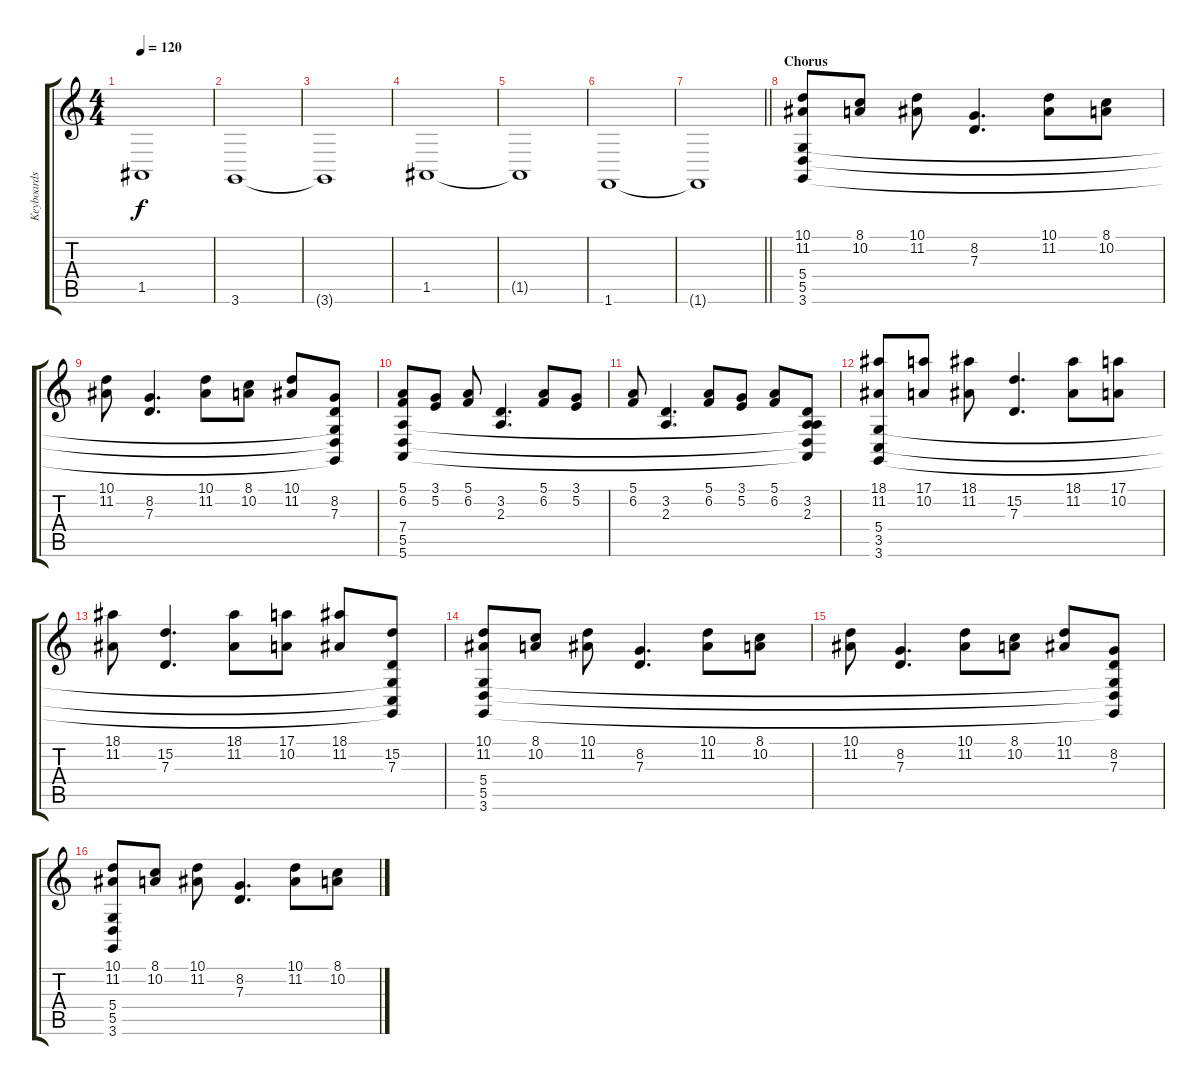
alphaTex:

\track ("Keyboards 2" "Keyboards ") {instrument stringensemble1}
\staff {score tabs}
\tuning (E4 B3 G3 D3 A2 E2) {hide}
\ts (4 4)
\tempo 120
\clef g2
\ks c
1.5{t}.1{dy f} |
3.6.1 |
3.6{t}.1 |
1.5.1 |
1.5{t}.1 |
1.6.1 |
\barLineRight lightlight
1.6{t}.1 |
\section ("" "Chorus")
(10.1 11.2 5.4 5.5 3.6).8 (8.1 10.2).8 (10.1 11.2).8 (8.2 7.3).4{d} (10.1 11.2).8 (8.1 10.2).8 |
(10.1 11.2).8 (8.2 7.3).4{d} (10.1 11.2).8 (8.1 10.2).8 (10.1 11.2).8 (8.2 7.3 5.4{t} 5.5{t} 3.6{t}).8 |
(5.1 6.2 7.4 5.5 5.6).8 (3.1 5.2).8 (5.1 6.2).8 (3.2 2.3).4{d} (5.1 6.2).8 (3.1 5.2).8 |
(5.1 6.2).8 (3.2 2.3).4{d} (5.1 6.2).8 (3.1 5.2).8 (5.1 6.2).8 (3.2 2.3 7.4{t} 5.5{t} 5.6{t}).8 |
(18.1 11.2 5.4 3.5 3.6).8 (17.1 10.2).8 (18.1 11.2).8 (15.2 7.3).4{d} (18.1 11.2).8 (17.1 10.2).8 |
(18.1 11.2).8 (15.2 7.3).4{d} (18.1 11.2).8 (17.1 10.2).8 (18.1 11.2).8 (15.2 7.3 5.4{t} 3.5{t} 3.6{t}).8 |
(10.1 11.2 5.4 5.5 3.6).8 (8.1 10.2).8 (10.1 11.2).8 (8.2 7.3).4{d} (10.1 11.2).8 (8.1 10.2).8 |
(10.1 11.2).8 (8.2 7.3).4{d} (10.1 11.2).8 (8.1 10.2).8 (10.1 11.2).8 (8.2 7.3 5.4{t} 5.5{t} 3.6{t}).8 |
(10.1 11.2 5.4 5.5 3.6).8 (8.1 10.2).8 (10.1 11.2).8 (8.2 7.3).4{d} (10.1 11.2).8 (8.1 10.2).8
